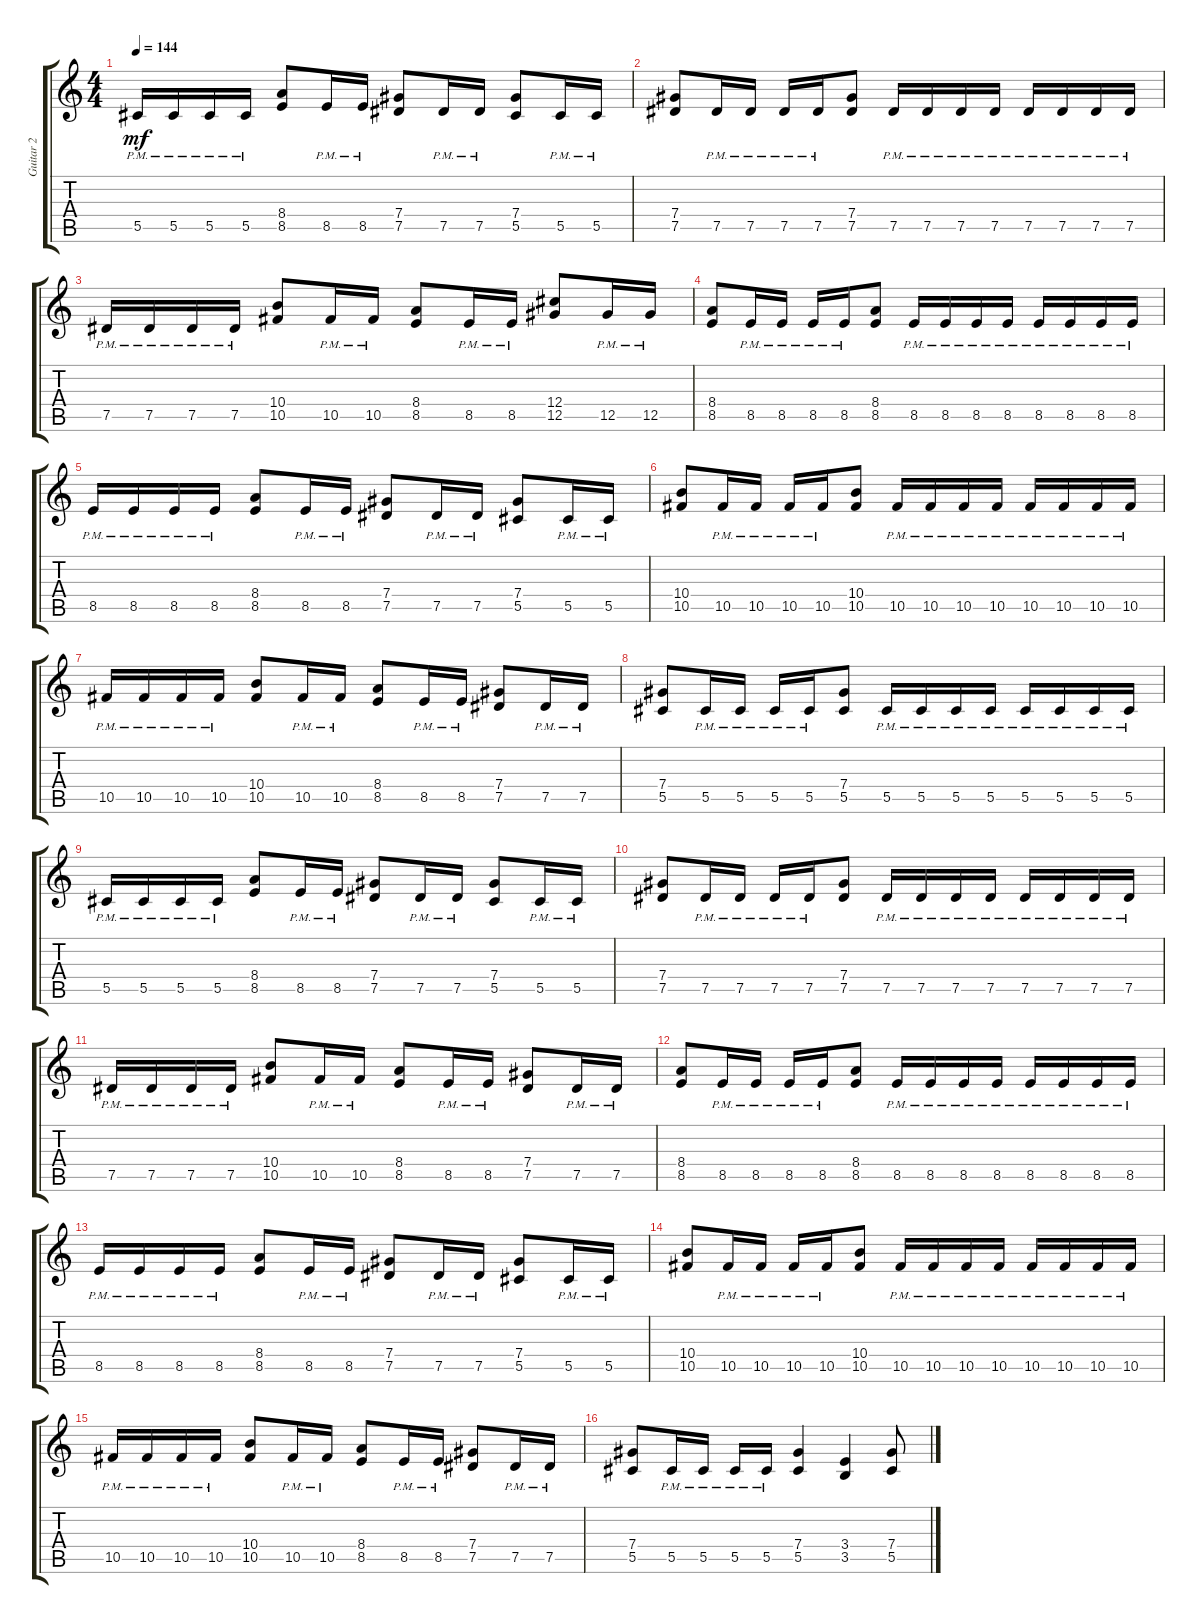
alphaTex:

\track ("Guitar 2" "Guitar 2") {instrument distortionguitar}
\staff {score tabs}
\tuning (Eb4 Bb3 Gb3 Db3 Ab2 Eb2) {hide}
\ts (4 4)
\tempo 144
\clef g2
\ks c
5.5{pm}.16{dy mf} 5.5{pm}.16 5.5{pm}.16 5.5{pm}.16 (8.4 8.5).8 8.5{pm}.16 8.5{pm}.16 (7.4 7.5).8 7.5{pm}.16 7.5{pm}.16 (7.4 5.5).8 5.5{pm}.16 5.5{pm}.16 |
(7.4 7.5).8 7.5{pm}.16 7.5{pm}.16 7.5{pm}.16 7.5{pm}.16 (7.4 7.5).8 7.5{pm}.16 7.5{pm}.16 7.5{pm}.16 7.5{pm}.16 7.5{pm}.16 7.5{pm}.16 7.5{pm}.16 7.5{pm}.16 |
7.5{pm}.16 7.5{pm}.16 7.5{pm}.16 7.5{pm}.16 (10.4 10.5).8 10.5{pm}.16 10.5{pm}.16 (8.4 8.5).8 8.5{pm}.16 8.5{pm}.16 (12.4 12.5).8 12.5{pm}.16 12.5{pm}.16 |
(8.4 8.5).8 8.5{pm}.16 8.5{pm}.16 8.5{pm}.16 8.5{pm}.16 (8.4 8.5).8 8.5{pm}.16 8.5{pm}.16 8.5{pm}.16 8.5{pm}.16 8.5{pm}.16 8.5{pm}.16 8.5{pm}.16 8.5{pm}.16 |
8.5{pm}.16 8.5{pm}.16 8.5{pm}.16 8.5{pm}.16 (8.4 8.5).8 8.5{pm}.16 8.5{pm}.16 (7.4 7.5).8 7.5{pm}.16 7.5{pm}.16 (7.4 5.5).8 5.5{pm}.16 5.5{pm}.16 |
(10.4 10.5).8 10.5{pm}.16 10.5{pm}.16 10.5{pm}.16 10.5{pm}.16 (10.4 10.5).8 10.5{pm}.16 10.5{pm}.16 10.5{pm}.16 10.5{pm}.16 10.5{pm}.16 10.5{pm}.16 10.5{pm}.16 10.5{pm}.16 |
10.5{pm}.16 10.5{pm}.16 10.5{pm}.16 10.5{pm}.16 (10.4 10.5).8 10.5{pm}.16 10.5{pm}.16 (8.4 8.5).8 8.5{pm}.16 8.5{pm}.16 (7.4 7.5).8 7.5{pm}.16 7.5{pm}.16 |
(7.4 5.5).8 5.5{pm}.16 5.5{pm}.16 5.5{pm}.16 5.5{pm}.16 (7.4 5.5).8 5.5{pm}.16 5.5{pm}.16 5.5{pm}.16 5.5{pm}.16 5.5{pm}.16 5.5{pm}.16 5.5{pm}.16 5.5{pm}.16 |
5.5{pm}.16 5.5{pm}.16 5.5{pm}.16 5.5{pm}.16 (8.4 8.5).8 8.5{pm}.16 8.5{pm}.16 (7.4 7.5).8 7.5{pm}.16 7.5{pm}.16 (7.4 5.5).8 5.5{pm}.16 5.5{pm}.16 |
(7.4 7.5).8 7.5{pm}.16 7.5{pm}.16 7.5{pm}.16 7.5{pm}.16 (7.4 7.5).8 7.5{pm}.16 7.5{pm}.16 7.5{pm}.16 7.5{pm}.16 7.5{pm}.16 7.5{pm}.16 7.5{pm}.16 7.5{pm}.16 |
7.5{pm}.16 7.5{pm}.16 7.5{pm}.16 7.5{pm}.16 (10.4 10.5).8 10.5{pm}.16 10.5{pm}.16 (8.4 8.5).8 8.5{pm}.16 8.5{pm}.16 (7.4 7.5).8 7.5{pm}.16 7.5{pm}.16 |
(8.4 8.5).8 8.5{pm}.16 8.5{pm}.16 8.5{pm}.16 8.5{pm}.16 (8.4 8.5).8 8.5{pm}.16 8.5{pm}.16 8.5{pm}.16 8.5{pm}.16 8.5{pm}.16 8.5{pm}.16 8.5{pm}.16 8.5{pm}.16 |
8.5{pm}.16 8.5{pm}.16 8.5{pm}.16 8.5{pm}.16 (8.4 8.5).8 8.5{pm}.16 8.5{pm}.16 (7.4 7.5).8 7.5{pm}.16 7.5{pm}.16 (7.4 5.5).8 5.5{pm}.16 5.5{pm}.16 |
(10.4 10.5).8 10.5{pm}.16 10.5{pm}.16 10.5{pm}.16 10.5{pm}.16 (10.4 10.5).8 10.5{pm}.16 10.5{pm}.16 10.5{pm}.16 10.5{pm}.16 10.5{pm}.16 10.5{pm}.16 10.5{pm}.16 10.5{pm}.16 |
10.5{pm}.16 10.5{pm}.16 10.5{pm}.16 10.5{pm}.16 (10.4 10.5).8 10.5{pm}.16 10.5{pm}.16 (8.4 8.5).8 8.5{pm}.16 8.5{pm}.16 (7.4 7.5).8 7.5{pm}.16 7.5{pm}.16 |
(7.4 5.5).8 5.5{pm}.16 5.5{pm}.16 5.5{pm}.16 5.5{pm}.16 (7.4 5.5).4 (3.4 3.5).4 (7.4 5.5).8
